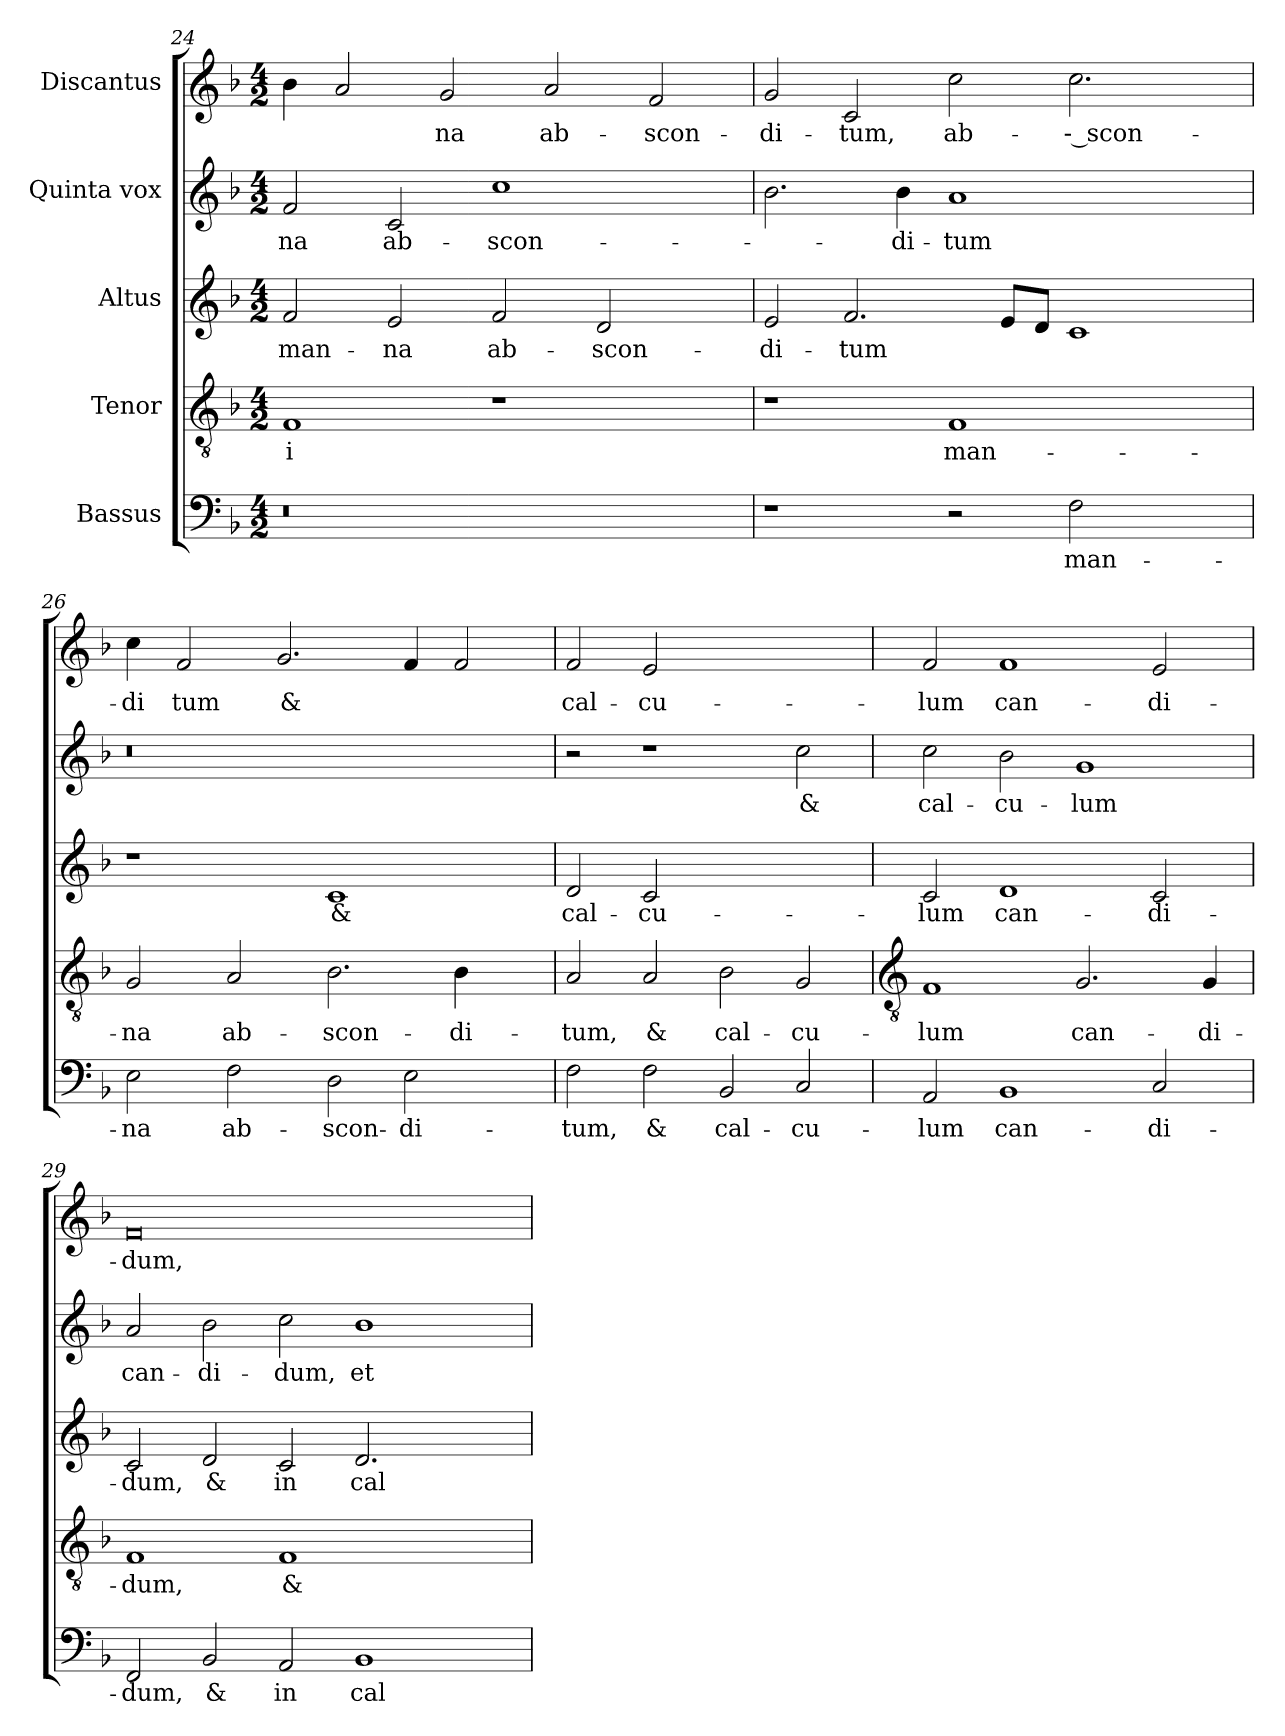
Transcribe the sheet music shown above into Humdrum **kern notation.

**kern	**text	**kern	**text	**kern	**text	**kern	**text	**kern	**text
*part5	*part5	*part4	*part4	*part3	*part3	*part2	*part2	*part1	*part1
*staff5	*staff5	*staff4	*staff4	*staff3	*staff3	*staff2	*staff2	*staff1	*staff1
*I"Bassus	*	*I"Tenor	*	*I"Altus	*	*I"Quinta vox	*	*I"Discantus	*
*clefF4	*	*clefGv2	*	*clefG2	*	*clefG2	*	*clefG2	*
*k[b-]	*	*k[b-]	*	*k[b-]	*	*k[b-]	*	*k[b-]	*
*F:	*	*F:	*	*F:	*	*F:	*	*F:	*
*M4/2	*	*M4/2	*	*M4/2	*	*M4/2	*	*M4/2	*
=24	=24	=24	=24	=24	=24	=24	=24	=24	=24
!	!	!	!LO:LY:b	!	!LO:LY:b	!	!LO:LY:b	!	!
0r	.	1F	-i	2f	man-	2f	-na	4b-	.
.	.	.	.	.	.	.	.	2a	.
!	!	!	!	!	!LO:LY:b	!	!LO:LY:b	!	!
.	.	.	.	2e	-na	2c	ab-	.	.
!	!	!	!	!	!	!	!	!	!LO:LY:b
.	.	.	.	.	.	.	.	2g	-na
!	!	!	!	!	!LO:LY:b	!	!LO:LY:b	!	!
.	.	1r	.	2f	ab-	1cc	-scon-	.	.
!	!	!	!	!	!	!	!	!	!LO:LY:b
.	.	.	.	.	.	.	.	2a	ab-
!	!	!	!	!	!LO:LY:b	!	!	!	!
.	.	.	.	2d	-scon-	.	.	.	.
!	!	!	!	!	!	!	!	!	!LO:LY:b
.	.	.	.	.	.	.	.	2f	-scon-
4ryy	.	4ryy	.	4ryy	.	4ryy	.	.	.
=25	=25	=25	=25	=25	=25	=25	=25	=25	=25
!	!	!	!	!	!LO:LY:b	!	!	!	!LO:LY:b
1r	.	1r	.	2e	-di-	2.b-	.	2g	-di-
!	!	!	!	!	!LO:LY:b	!	!	!	!LO:LY:b
.	.	.	.	2.f	-tum	.	.	2c	-tum,
!	!	!	!	!	!	!	!LO:LY:b	!	!
.	.	.	.	.	.	4b-	-di-	.	.
!	!	!	!LO:LY:b	!	!	!	!LO:LY:b	!	!LO:LY:b
2r	.	1F	man-	.	.	1a	-tum	2cc	ab-
.	.	.	.	8eL	.	.	.	.	.
.	.	.	.	8dJ	.	.	.	.	.
!	!LO:LY:b	!	!	!	!	!	!	!	!LO:LY:b
2F	man-	.	.	1c	.	.	.	2.cc	-- scon-
2ryy	.	2ryy	.	.	.	2ryy	.	.	.
.	.	.	.	.	.	.	.	4ryy	.
=26	=26	=26	=26	=26	=26	=26	=26	=26	=26
!	!LO:LY:b	!	!LO:LY:b	!	!	!	!	!	!LO:LY:b
2E	-na	2G	-na	1r	.	0r	.	4cc	-di
!	!	!	!	!	!	!	!	!	!LO:LY:b
.	.	.	.	.	.	.	.	2f	tum
!	!LO:LY:b	!	!LO:LY:b	!	!	!	!	!	!
2F	ab-	2A	ab-	.	.	.	.	.	.
!	!	!	!	!	!	!	!	!	!LO:LY:b
.	.	.	.	.	.	.	.	2.g	&
!	!LO:LY:b	!	!LO:LY:b	!	!LO:LY:b	!	!	!	!
2D	-scon-	2.B-	-scon-	1c	&	.	.	.	.
!	!LO:LY:b	!	!	!	!	!	!	!	!
2E	-di-	.	.	.	.	.	.	4f	.
!	!	!	!LO:LY:b	!	!	!	!	!	!
.	.	4B-	-di-	.	.	.	.	2f	.
4ryy	.	4ryy	.	4ryy	.	4ryy	.	.	.
=27	=27	=27	=27	=27	=27	=27	=27	=27	=27
!	!LO:LY:b	!	!LO:LY:b	!	!LO:LY:b	!	!	!	!LO:LY:b
2F	-tum,	2A	-tum,	2d	cal-	2r	.	2f	cal-
!	!LO:LY:b	!	!LO:LY:b	!	!LO:LY:b	!	!	!	!LO:LY:b
2F	&	2A	&	2c	-cu-	1r	.	2e	-cu-
!	!LO:LY:b	!	!LO:LY:b	!	!	!	!	!	!
2BB-	cal-	2B-	cal-	1ryy	.	.	.	1ryy	.
!	!LO:LY:b	!	!LO:LY:b	!	!	!	!LO:LY:b	!	!
2C	-cu-	2G	-cu-	.	.	2cc	&	.	.
!!LO:LB:g=z
=28	=28	=28	=28	=28	=28	=28	=28	=28	=28
*	*	*clefGv2	*	*	*	*	*	*	*
!	!LO:LY:b	!	!LO:LY:b	!	!LO:LY:b	!	!LO:LY:b	!	!LO:LY:b
*	*	*	*	*	*	*	*	*^	*
2AA	-lum	1F	-lum	2c	-lum	2cc	cal-	2f	0ryy	-lum
!	!LO:LY:b	!	!	!	!LO:LY:b	!	!LO:LY:b	!	!	!LO:LY:b
1BB-	can-	.	.	1d	can-	2b-	-cu-	1f	.	can-
!	!	!	!LO:LY:b	!	!	!	!LO:LY:b	!	!	!
.	.	2.G	can-	.	.	1g	-lum	.	.	.
!	!LO:LY:b	!	!	!	!LO:LY:b	!	!	!	!	!LO:LY:b
2C	-di-	.	.	2c	-di-	.	.	2e	.	-di-
!	!	!	!LO:LY:b	!	!	!	!	!	!	!
.	.	4G	-di-	.	.	.	.	.	.	.
=29	=29	=29	=29	=29	=29	=29	=29	=29	=29	=29
!	!LO:LY:b	!	!LO:LY:b	!	!LO:LY:b	!	!LO:LY:b	!	!	!LO:LY:b
2FF	-dum,	1F	-dum,	2c	-dum,	2a	can-	0f	1ryy	-dum,
!	!LO:LY:b	!	!	!	!LO:LY:b	!	!LO:LY:b	!	!	!
2BB-	&	.	.	2d	&	2b-	-di-	.	.	.
!	!LO:LY:b	!	!LO:LY:b	!	!LO:LY:b	!	!LO:LY:b	!	!	!
2AA	in	1F	&	2c	in	2cc	-dum,	.	2ryy	.
!	!LO:LY:b	!	!	!	!LO:LY:b	!	!LO:LY:b	!	!	!
1BB-	cal-	.	.	2.d	cal	1b-	et	.	2ryy	.
.	.	2ryy	.	.	.	.	.	2ryy	2ryy	.
.	.	.	.	4ryy	.	.	.	.	.	.
*	*	*	*	*	*	*	*	*v	*v	*
=	=	=	=	=	=	=	=	=	=
*-	*-	*-	*-	*-	*-	*-	*-	*-	*-
